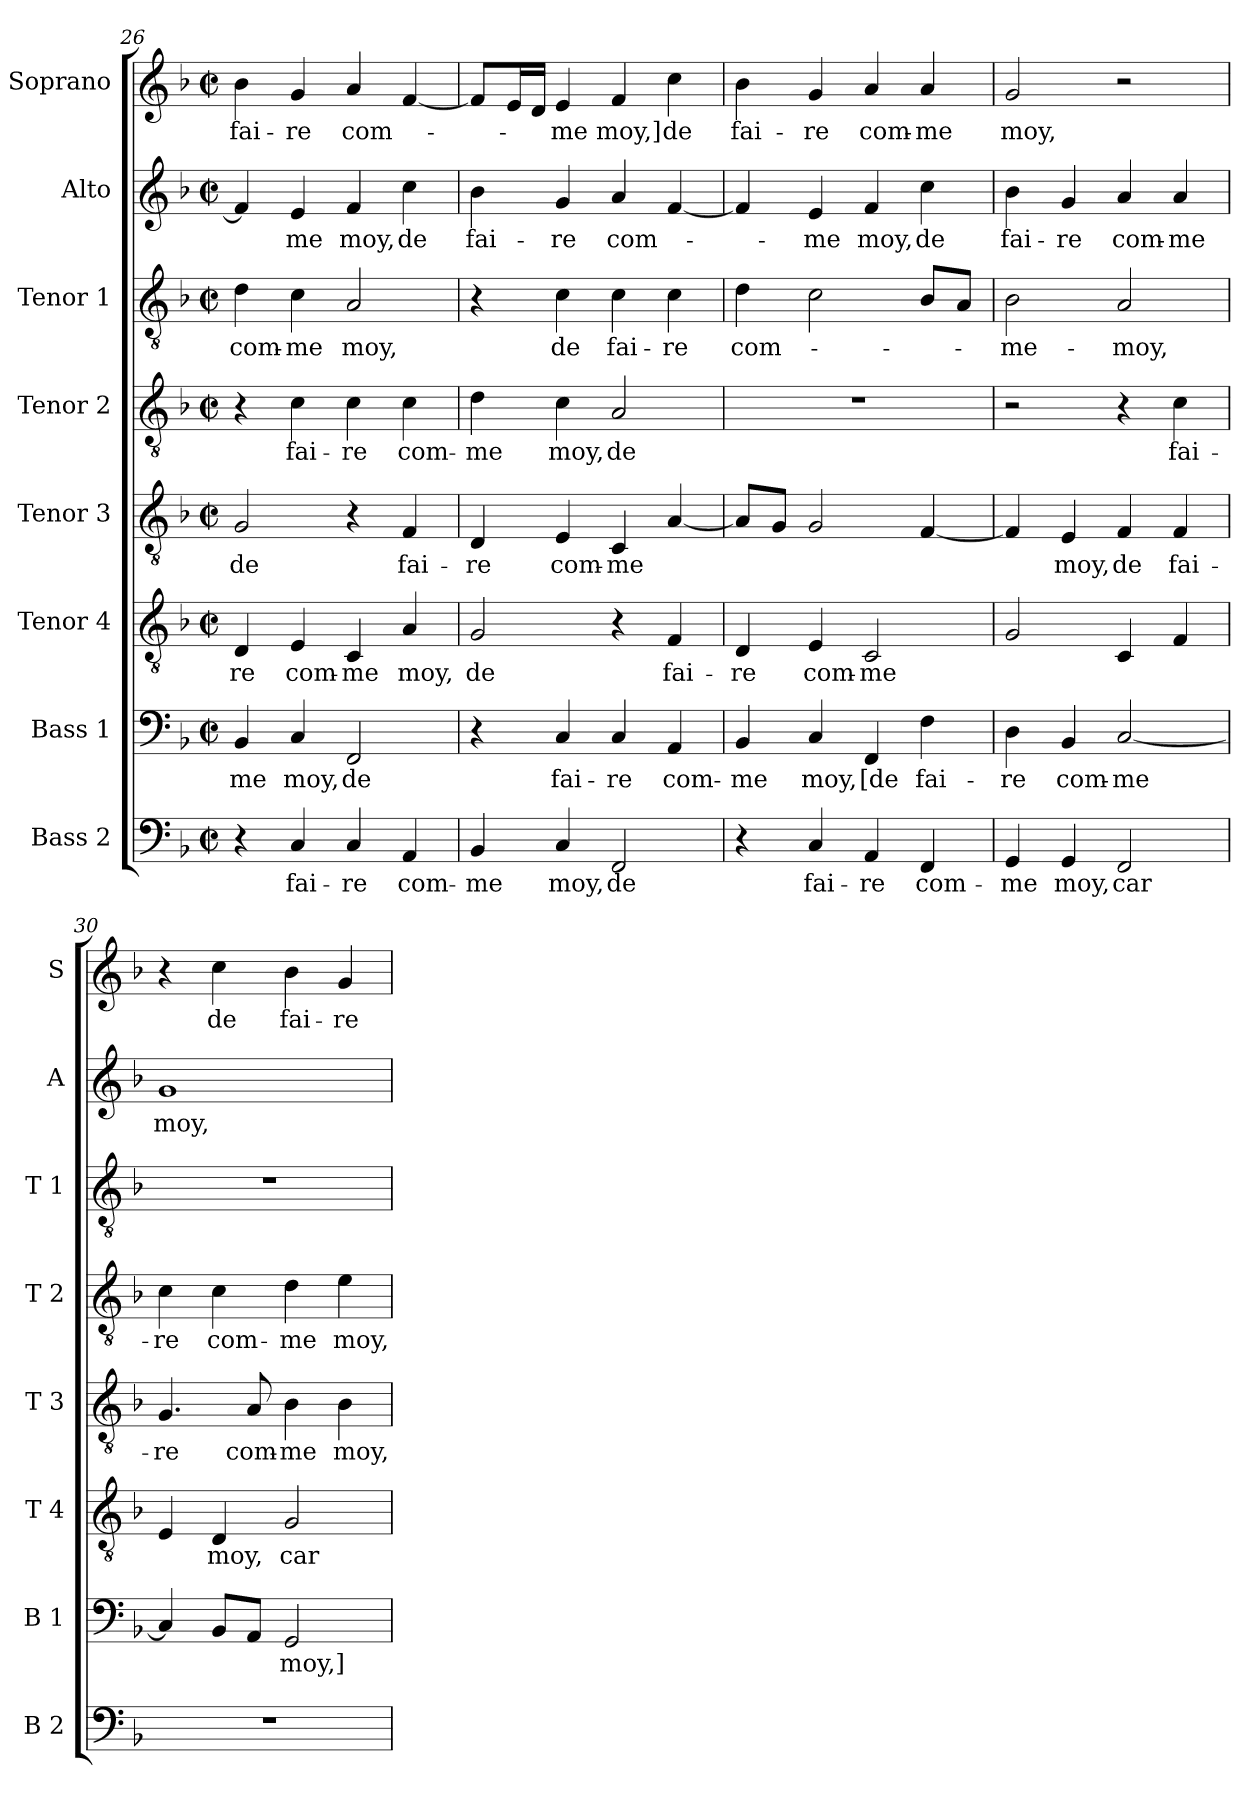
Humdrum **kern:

**kern	**text	**kern	**text	**kern	**text	**kern	**text	**kern	**text	**kern	**text	**kern	**text	**kern	**text
*part8	*part8	*part7	*part7	*part6	*part6	*part5	*part5	*part4	*part4	*part3	*part3	*part2	*part2	*part1	*part1
*staff8	*staff8	*staff7	*staff7	*staff6	*staff6	*staff5	*staff5	*staff4	*staff4	*staff3	*staff3	*staff2	*staff2	*staff1	*staff1
*I"Bass 2	*	*I"Bass 1	*	*I"Tenor 4	*	*I"Tenor 3	*	*I"Tenor 2	*	*I"Tenor 1	*	*I"Alto	*	*I"Soprano	*
*I'B 2	*	*I'B 1	*	*I'T 4	*	*I'T 3	*	*I'T 2	*	*I'T 1	*	*I'A	*	*I'S	*
*clefF4	*	*clefF4	*	*clefGv2	*	*clefGv2	*	*clefGv2	*	*clefGv2	*	*clefG2	*	*clefG2	*
*k[b-]	*	*k[b-]	*	*k[b-]	*	*k[b-]	*	*k[b-]	*	*k[b-]	*	*k[b-]	*	*k[b-]	*
*F:	*	*F:	*	*F:	*	*F:	*	*F:	*	*F:	*	*F:	*	*F:	*
*M2/2	*	*M2/2	*	*M2/2	*	*M2/2	*	*M2/2	*	*M2/2	*	*M2/2	*	*M2/2	*
*met(c|)	*	*met(c|)	*	*met(c|)	*	*met(c|)	*	*met(c|)	*	*met(c|)	*	*met(c|)	*	*met(c|)	*
=26	=26	=26	=26	=26	=26	=26	=26	=26	=26	=26	=26	=26	=26	=26	=26
4r	.	4BB-/	-me	4D/	-re	2G/	de	4r	.	4d\	com-	4f/]	.	4b-\	fai-
4C/	fai-	4C/	moy,	4E/	com-	.	.	4c\	fai-	4c\	-me	4e/	-me	4g/	-re
4C/	-re	2FF/	de	4C/	-me	4r	.	4c\	-re	2A/	moy,	4f/	moy,	4a/	com-
4AA/	com-	.	.	4A/	moy,	4F/	fai-	4c\	com-	.	.	4cc\	de	[4f/	.
=27	=27	=27	=27	=27	=27	=27	=27	=27	=27	=27	=27	=27	=27	=27	=27
4BB-/	-me	4r	.	2G/	de	4D/	-re	4d\	-me	4r	.	4b-\	fai-	8f/L]	.
.	.	.	.	.	.	.	.	.	.	.	.	.	.	16e/L	.
.	.	.	.	.	.	.	.	.	.	.	.	.	.	16d/JJ	.
4C/	moy,	4C/	fai-	.	.	4E/	com-	4c\	moy,	4c\	de	4g/	-re	4e/	-me
2FF/	de	4C/	-re	4r	.	4C/	-me	2A/	de	4c\	fai-	4a/	com-	4f/	moy,]
.	.	4AA/	com-	4F/	fai-	[4A/	.	.	.	4c\	-re	[4f/	.	4cc\	de
=28	=28	=28	=28	=28	=28	=28	=28	=28	=28	=28	=28	=28	=28	=28	=28
4r	.	4BB-/	-me	4D/	-re	8A/L]	.	1r	.	4d\	com-	4f/]	.	4b-\	fai-
.	.	.	.	.	.	8G/J	.	.	.	.	.	.	.	.	.
4C/	fai-	4C/	moy,	4E/	com-	2G/	.	.	.	2c\	.	4e/	-me	4g/	-re
4AA/	-re	4FF/	[de	2C/	-me	.	.	.	.	.	.	4f/	moy,	4a/	com-
4FF/	com-	4F\	fai-	.	.	[4F/	.	.	.	8B-/L	.	4cc\	de	4a/	-me
.	.	.	.	.	.	.	.	.	.	8A/J	.	.	.	.	.
=29	=29	=29	=29	=29	=29	=29	=29	=29	=29	=29	=29	=29	=29	=29	=29
4GG/	-me	4D\	-re	2G/	.	4F/]	.	2r	.	2B-\	-me-	4b-\	fai-	2g/	moy,
4GG/	moy,	4BB-/	com-	.	.	4E/	moy,	.	.	.	.	4g/	-re	.	.
2FF/	car	[2C/	-me	4C/	.	4F/	de	4r	.	2A/	-moy,	4a/	com-	2r	.
.	.	.	.	4F/	.	4F/	fai-	4c\	fai-	.	.	4a/	-me	.	.
!!LO:LB:g=z
=30	=30	=30	=30	=30	=30	=30	=30	=30	=30	=30	=30	=30	=30	=30	=30
1r	.	4C/]	.	4E/	.	4.G/	-re	4c\	-re	1r	.	1g	moy,	4r	.
.	.	8BB-/L	.	4D/	moy,	.	.	4c\	com-	.	.	.	.	4cc\	de
.	.	8AA/J	.	.	.	8A/	com-	.	.	.	.	.	.	.	.
.	.	2GG/	moy,]	2G/	car	4B-\	-me	4d\	-me	.	.	.	.	4b-\	fai-
.	.	.	.	.	.	4B-\	moy,	4e\	moy,	.	.	.	.	4g/	-re
=	=	=	=	=	=	=	=	=	=	=	=	=	=	=	=
*-	*-	*-	*-	*-	*-	*-	*-	*-	*-	*-	*-	*-	*-	*-	*-
